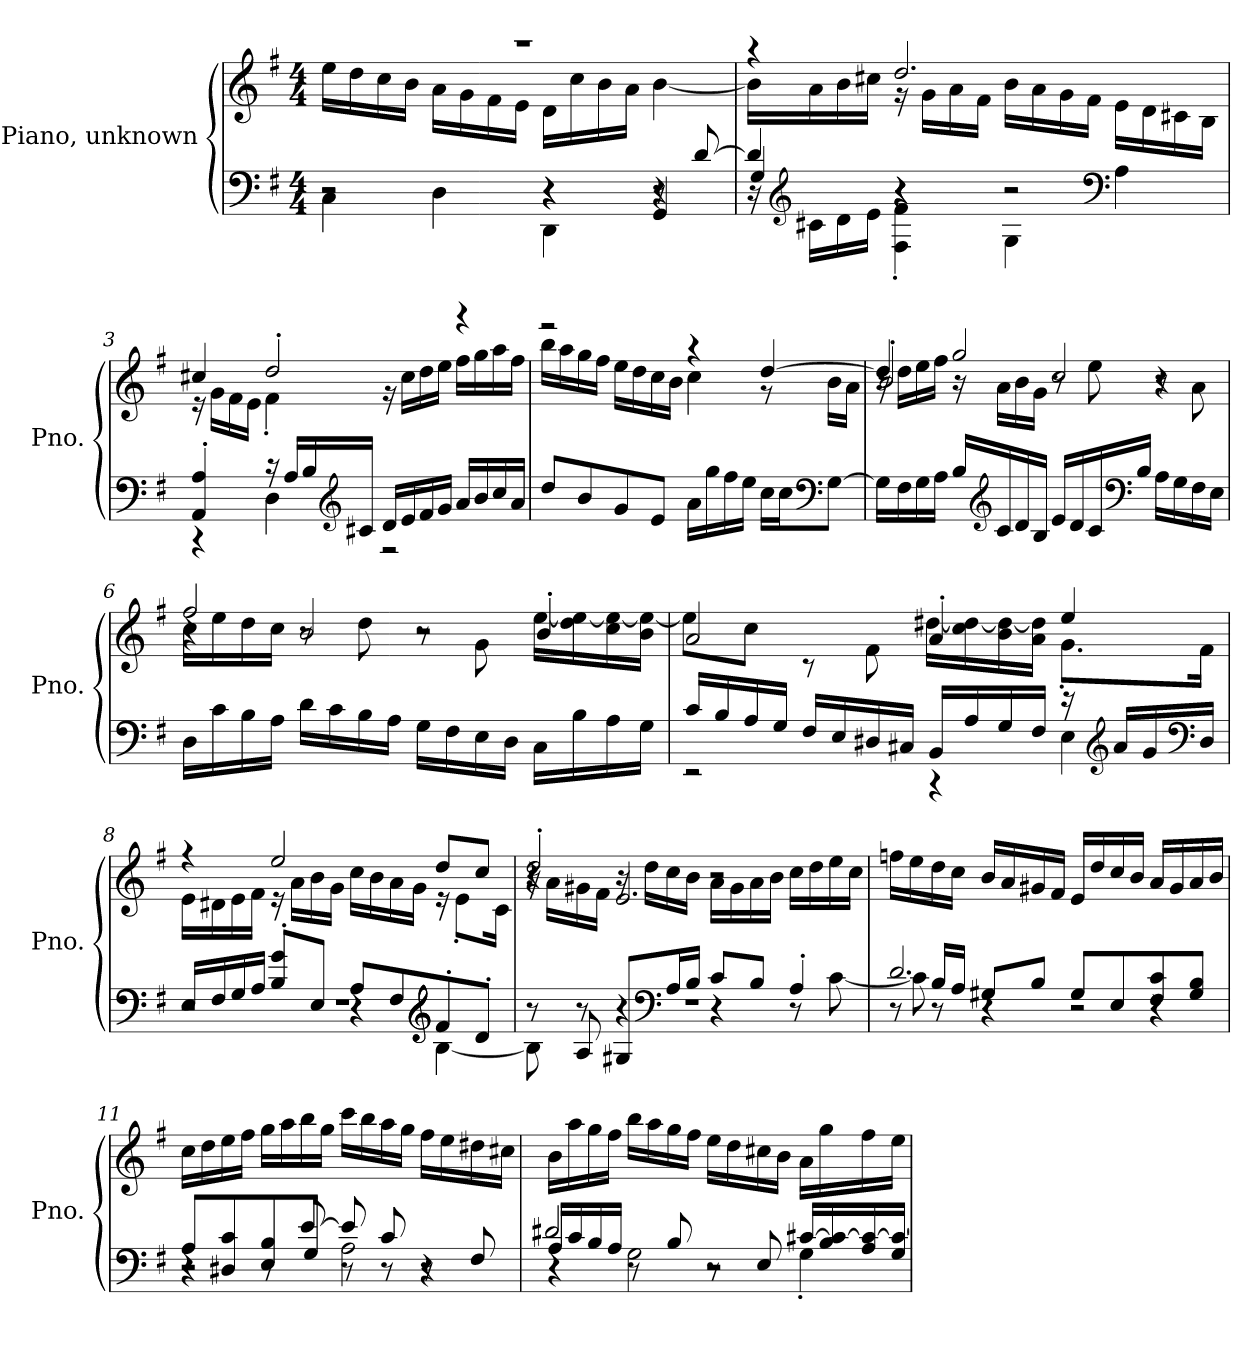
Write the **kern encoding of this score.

**kern	**kern
*part1	*part1
*staff2	*staff1
*I"Piano, unknown	*
*I'Pno.	*
*clefF4	*clefG2
*k[f#]	*k[f#]
*M4/4	*M4/4
*MM120	*MM120
=1	=1
*^	*^
*	*^	*	*
2r	4C\	2r	1r	16ee\LL
.	.	.	.	16dd\
.	.	.	.	16cc\
.	.	.	.	16b\JJ
.	4D\	.	.	16a\LL
.	.	.	.	16g\
.	.	.	.	16f#\
.	.	.	.	16e\JJ
4r	4DD\	4r	.	16d\LL
.	.	.	.	16cc\
.	.	.	.	16b\
.	.	.	.	16a\JJ
8r	4r	4GG/	.	[4b\
[8d/	.	.	.	.
=2	=2	=2	=2	=2
4d/]	16r	4G/	4r	16b\LL]
*clefG2	*	*	*	*
.	16c#X\LL	.	.	16a\
.	16d\	.	.	16b\
.	16e\JJ	.	.	16cc#X\JJ
4r	4F#\' 4f#\'	4r	2.dd/	16r
.	.	.	.	16g\LL
.	.	.	.	16a\
.	.	.	.	16f#\JJ
2r	4G\	2r	.	16b\LL
.	.	.	.	16a\
.	.	.	.	16g\
.	.	.	.	16f#\JJ
*clefF4	*	*	*	*
.	4A\	.	.	16e\LL
.	.	.	.	16d\
.	.	.	.	16c#X\
.	.	.	.	16B\JJ
*	*v	*v	*	*
!!LO:LB:g=z	!!
=3	=3	=3	=3
4AA/' 4A/'	4r	4cc#X/	16r
.	.	.	16g\LL
.	.	.	16f#\
.	.	.	16e\JJ
16r	4D\	2dd'/	4f#'\
16A/LL	.	.	.
16B/	.	.	.
*clefG2	*	*	*
16c#X/JJ	.	.	.
16d/LL	2r	.	16r
16e/	.	.	16cc#\LL
16f#/	.	.	16dd\
16g/JJ	.	.	16ee\JJ
16a/LL	.	4r	16ff#\LL
16b/	.	.	16gg\
16cc/	.	.	16aa\
16a/JJ	.	.	16ff#\JJ
*v	*v	*	*
=4	=4	=4
8dd/L	2r	16bb\LL
.	.	16aa\
8b/	.	16gg\
.	.	16ff#\JJ
8g/	.	16ee\LL
.	.	16dd\
8e/J	.	16cc\
.	.	16b\JJ
16a\LL	4r	4cc\
16gg\	.	.
16ff#\	.	.
16ee\JJ	.	.
16cc\LL	[4dd/	8r
16cc\J	.	.
*clefF4	*	*
[8G\J	.	16b\LL
.	.	16a\JJ
!!LO:LB:g=z
=5	=5	=5
*	*	*^
16G\LL]	4dd/]	16r	2b'/
16F#\	.	16dd\LL	.
16G\	.	16ee\	.
16A\JJ	.	16ff#\JJ	.
16B/LL	2gg/	16r	.
*clefG2	*	*	*
16c/	.	16a\LL	.
16d/	.	16b\	.
16B/JJ	.	16g\JJ	.
16e/LL	.	8r	2cc/
16d/	.	.	.
16c/	.	8ee\	.
*clefF4	*	*	*
16B/JJ	.	.	.
16A\LL	4r	8r	.
16G\	.	.	.
16F#\	.	8a\	.
16E\JJ	.	.	.
=6	=6	=6	=6
16D\LL	2ff#/	16cc\LL	4r
16c\	.	16ee\	.
16B\	.	16dd\	.
16A\JJ	.	16cc\JJ	.
16d\LL	.	8r	2b/
16c\	.	.	.
16B\	.	8dd\	.
16A\JJ	.	.	.
16G\LL	2r	8r	.
16F#\	.	.	.
16E\	.	8g\	.
16D\JJ	.	.	.
16C\LL	.	[16ee\LL	4b'/
16B\	.	16dd\ 16ee\_	.
16A\	.	16cc\ 16ee\_	.
16G\JJ	.	16b\ 16ee\_JJ	.
*	*	*v	*v
!!LO:LB:g=z
=7	=7	=7
*^	*	*
16c/LL	2r	2a/	8ee\L]
16B/	.	.	.
16A/	.	.	8cc\J
16G/JJ	.	.	.
16F#/LL	.	.	8r
16E/	.	.	.
16D#X/	.	.	8f#\
16C#X/JJ	.	.	.
16BB/LL	4r	4a'/	[16dd#X\LL
16A/	.	.	16cc\ 16dd#\_
16G/	.	.	16b\ 16dd#\_
16F#/JJ	.	.	16a\ 16dd#\]JJ
16r	4E\	4ee/	8.g'\L
*clefG2	*	*	*
16a/LL	.	.	.
16g/	.	.	.
*clefF4	*	*	*
16D#/JJ	.	.	16f#\Jk
=8	=8	=8	=8
*	*^	*	*
1r	2r	16E/LL	4r	16e\LL
.	.	16F#/	.	16d#X\
.	.	16G/	.	16e\
.	.	16A/JJ	.	16f#\JJ
.	.	8B/' 8g/'L	2ee/	16r
.	.	.	.	16a\LL
.	.	8E/J	.	16b\
.	.	.	.	16g\JJ
.	4r	8A/L	.	16cc\LL
.	.	.	.	16b\
.	.	8F#/	.	16a\
.	.	.	.	16g\JJ
*clefG2	*	*	*	*
.	[4B\	8f#'/	8dd/L	16r
.	.	.	.	8e'\L
.	.	8d'/J	8cc/J	.
.	.	.	.	16c\Jk
!!LO:LB:g=z
=9	=9	=9	=9	=9
*	*	*	*	*^
1r	8B\]	8r	2dd'/	16r	4r
.	.	.	.	16a\LL	.
.	8r	8A/	.	16g#X\	.
.	.	.	.	16f#\JJ	.
.	4r	8G#X/L	.	16r	2.e/
.	.	.	.	16dd\LL	.
*clefF4	*	*	*	*	*
.	.	16A/L	.	16cc\	.
.	.	16B/JJ	.	16b\JJ	.
.	4r	8c/L	2r	16a\LL	.
.	.	.	.	16g#\	.
.	.	8B/J	.	16a\	.
.	.	.	.	16b\JJ	.
.	8r	4A'/	.	16cc\LL	.
.	.	.	.	16dd\	.
.	[8c\	.	.	16ee\	.
.	.	.	.	16cc\JJ	.
*	*	*	*v	*v	*v
=10	=10	=10	=10
2.d/	8c\]	8r	16ffn\LL
.	.	.	16ee\
.	8r	16B/LL	16dd\
.	.	16A/JJ	16cc\JJ
.	4r	8G#X/L	16b/LL
.	.	.	16a/
.	.	8B/J	16g#X/
.	.	.	16f#/JJ
.	2r	8G#/L	16e/LL
.	.	.	16dd/
.	.	8E/	16cc/
.	.	.	16b/JJ
4r	.	8F#/ 8c/	16a/LL
.	.	.	16g#/
.	.	8G#/ 8B/J	16a/
.	.	.	16b/JJ
!!LO:LB:g=z
=11	=11	=11	=11
4r	2r	8A/L	16cc\LL
.	.	.	16dd\
.	.	8D#X/ 8c/	16ee\
.	.	.	16ff#\JJ
8r	.	8E/ 8B/	16gg\LL
.	.	.	16aa\
[8e/	.	8G/J	16bb\
.	.	.	16gg\JJ
8e/]	2A\	8r	16ccc\LL
.	.	.	16bb\
8r	.	8c/	16aa\
.	.	.	16gg\JJ
4r	.	8r	16ff#\LL
.	.	.	16ee\
.	.	8F#/	16dd#X\
.	.	.	16cc#X\JJ
=12	=12	=12	=12
16A/LL	4r	2d#X/	16b\LL
16c/	.	.	16aa\
16B/	.	.	16gg\
16A/JJ	.	.	16ff#\JJ
8r	2G\	.	16bb\LL
.	.	.	16aa\
8B/	.	.	16gg\
.	.	.	16ff#\JJ
8r	.	2r	16ee\LL
.	.	.	16dd\
8E/	.	.	16cc#X\
.	.	.	16b\JJ
[16c#X/LL	4G'\	.	16a\LL
16B/ 16c#/_	.	.	16gg\
16A/ 16c#/_	.	.	16ff#\
16G/ 16c#/_JJ	.	.	16ee\JJ
*v	*v	*v	*
=	=
*-	*-
